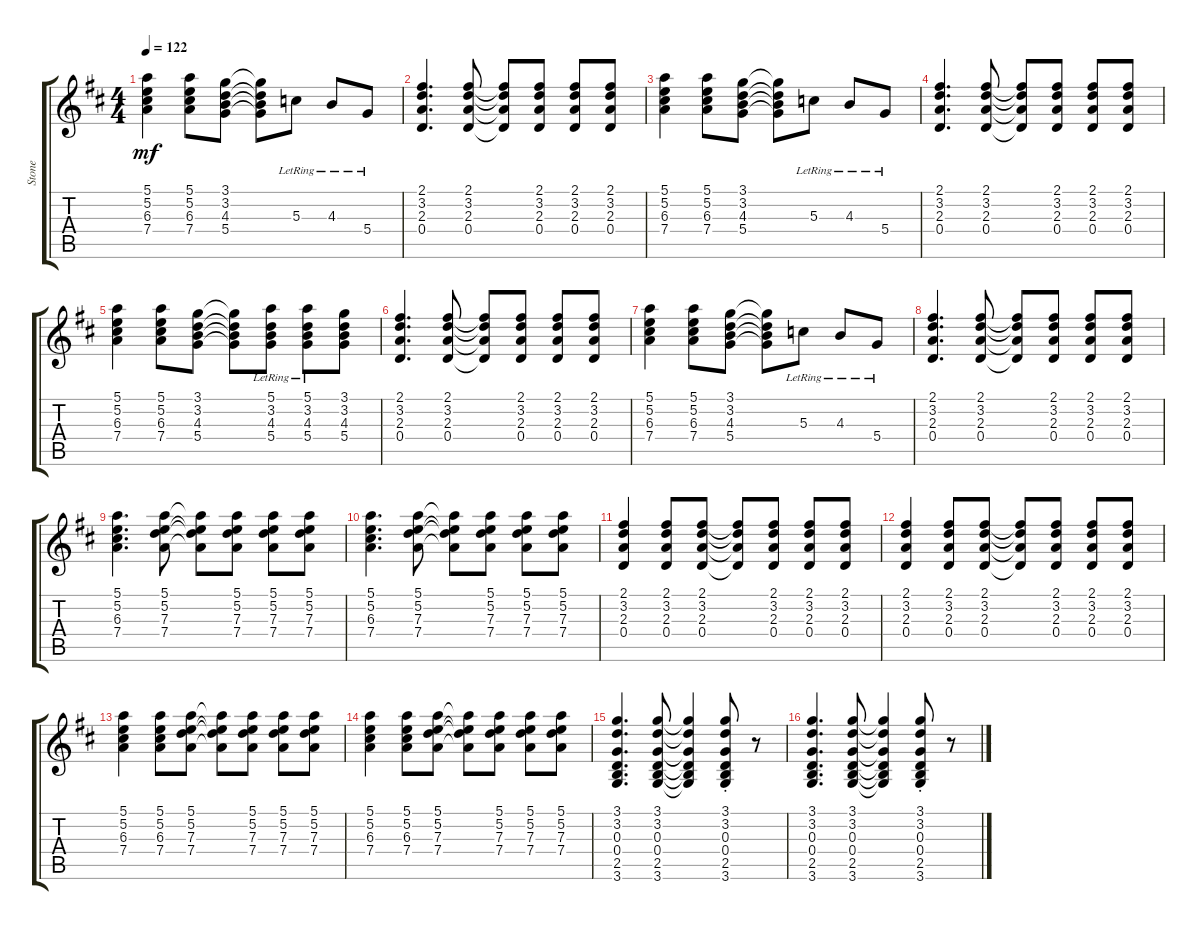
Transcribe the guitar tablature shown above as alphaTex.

\track ("Stone" "Stone") {instrument acousticguitarsteel}
\staff {score tabs}
\tuning (E4 B3 G3 D3 A2 E2) {hide}
\ts (4 4)
\tempo 122
\clef g2
\ks d
(5.1 5.2 6.3 7.4).4{dy mf} (5.1 5.2 6.3 7.4).8 (3.1 3.2 4.3 5.4).8 (3.1{t} 3.2{t} 4.3{t} 5.4{t}).8 5.3{lr}.8 4.3{lr}.8 5.4{lr}.8 |
(2.1 3.2 2.3 0.4).4{d} (2.1 3.2 2.3 0.4).8 (2.1{t} 3.2{t} 2.3{t} 0.4{t}).8 (2.1 3.2 2.3 0.4).8 (2.1 3.2 2.3 0.4).8 (2.1 3.2 2.3 0.4).8 |
(5.1 5.2 6.3 7.4).4 (5.1 5.2 6.3 7.4).8 (3.1 3.2 4.3 5.4).8 (3.1{t} 3.2{t} 4.3{t} 5.4{t}).8 5.3{lr}.8 4.3{lr}.8 5.4{lr}.8 |
(2.1 3.2 2.3 0.4).4{d} (2.1 3.2 2.3 0.4).8 (2.1{t} 3.2{t} 2.3{t} 0.4{t}).8 (2.1 3.2 2.3 0.4).8 (2.1 3.2 2.3 0.4).8 (2.1 3.2 2.3 0.4).8 |
(5.1 5.2 6.3 7.4).4 (5.1 5.2 6.3 7.4).8 (3.1 3.2 4.3 5.4).8 (3.1{t} 3.2{t} 4.3{t} 5.4{t}).8 (5.1{lr} 3.2{lr} 4.3{lr} 5.4{lr}).8 (5.1{lr} 3.2{lr} 4.3{lr} 5.4{lr}).8 (3.1 3.2 4.3 5.4).8 |
(2.1 3.2 2.3 0.4).4{d} (2.1 3.2 2.3 0.4).8 (2.1{t} 3.2{t} 2.3{t} 0.4{t}).8 (2.1 3.2 2.3 0.4).8 (2.1 3.2 2.3 0.4).8 (2.1 3.2 2.3 0.4).8 |
(5.1 5.2 6.3 7.4).4 (5.1 5.2 6.3 7.4).8 (3.1 3.2 4.3 5.4).8 (3.1{t} 3.2{t} 4.3{t} 5.4{t}).8 5.3{lr}.8 4.3{lr}.8 5.4{lr}.8 |
(2.1 3.2 2.3 0.4).4{d} (2.1 3.2 2.3 0.4).8 (2.1{t} 3.2{t} 2.3{t} 0.4{t}).8 (2.1 3.2 2.3 0.4).8 (2.1 3.2 2.3 0.4).8 (2.1 3.2 2.3 0.4).8 |
(5.1 5.2 6.3 7.4).4{d} (5.1 5.2 7.3 7.4).8 (5.1{t} 5.2{t} 7.3{t} 7.4{t}).8 (5.1 5.2 7.3 7.4).8 (5.1 5.2 7.3 7.4).8 (5.1 5.2 7.3 7.4).8 |
(5.1 5.2 6.3 7.4).4{d} (5.1 5.2 7.3 7.4).8 (5.1{t} 5.2{t} 7.3{t} 7.4{t}).8 (5.1 5.2 7.3 7.4).8 (5.1 5.2 7.3 7.4).8 (5.1 5.2 7.3 7.4).8 |
(2.1 3.2 2.3 0.4).4 (2.1 3.2 2.3 0.4).8 (2.1 3.2 2.3 0.4).8 (2.1{t} 3.2{t} 2.3{t} 0.4{t}).8 (2.1 3.2 2.3 0.4).8 (2.1 3.2 2.3 0.4).8 (2.1 3.2 2.3 0.4).8 |
(2.1 3.2 2.3 0.4).4 (2.1 3.2 2.3 0.4).8 (2.1 3.2 2.3 0.4).8 (2.1{t} 3.2{t} 2.3{t} 0.4{t}).8 (2.1 3.2 2.3 0.4).8 (2.1 3.2 2.3 0.4).8 (2.1 3.2 2.3 0.4).8 |
(5.1 5.2 6.3 7.4).4 (5.1 5.2 6.3 7.4).8 (5.1 5.2 7.3 7.4).8 (5.1{t} 5.2{t} 7.3{t} 7.4{t}).8 (5.1 5.2 7.3 7.4).8 (5.1 5.2 7.3 7.4).8 (5.1 5.2 7.3 7.4).8 |
(5.1 5.2 6.3 7.4).4 (5.1 5.2 6.3 7.4).8 (5.1 5.2 7.3 7.4).8 (5.1{t} 5.2{t} 7.3{t} 7.4{t}).8 (5.1 5.2 7.3 7.4).8 (5.1 5.2 7.3 7.4).8 (5.1 5.2 7.3 7.4).8 |
(3.1 3.2 0.3 0.4 2.5 3.6).4{d} (3.1 3.2 0.3 0.4 2.5 3.6).8 (3.1{t} 3.2{t} 0.3{t} 0.4{t} 2.5{t} 3.6{t}).4 (3.1{st} 3.2{st} 0.3{st} 0.4{st} 2.5{st} 3.6{st}).8 r.8 |
(3.1 3.2 0.3 0.4 2.5 3.6).4{d} (3.1 3.2 0.3 0.4 2.5 3.6).8 (3.1{t} 3.2{t} 0.3{t} 0.4{t} 2.5{t} 3.6{t}).4 (3.1{st} 3.2{st} 0.3{st} 0.4{st} 2.5{st} 3.6{st}).8 r.8
